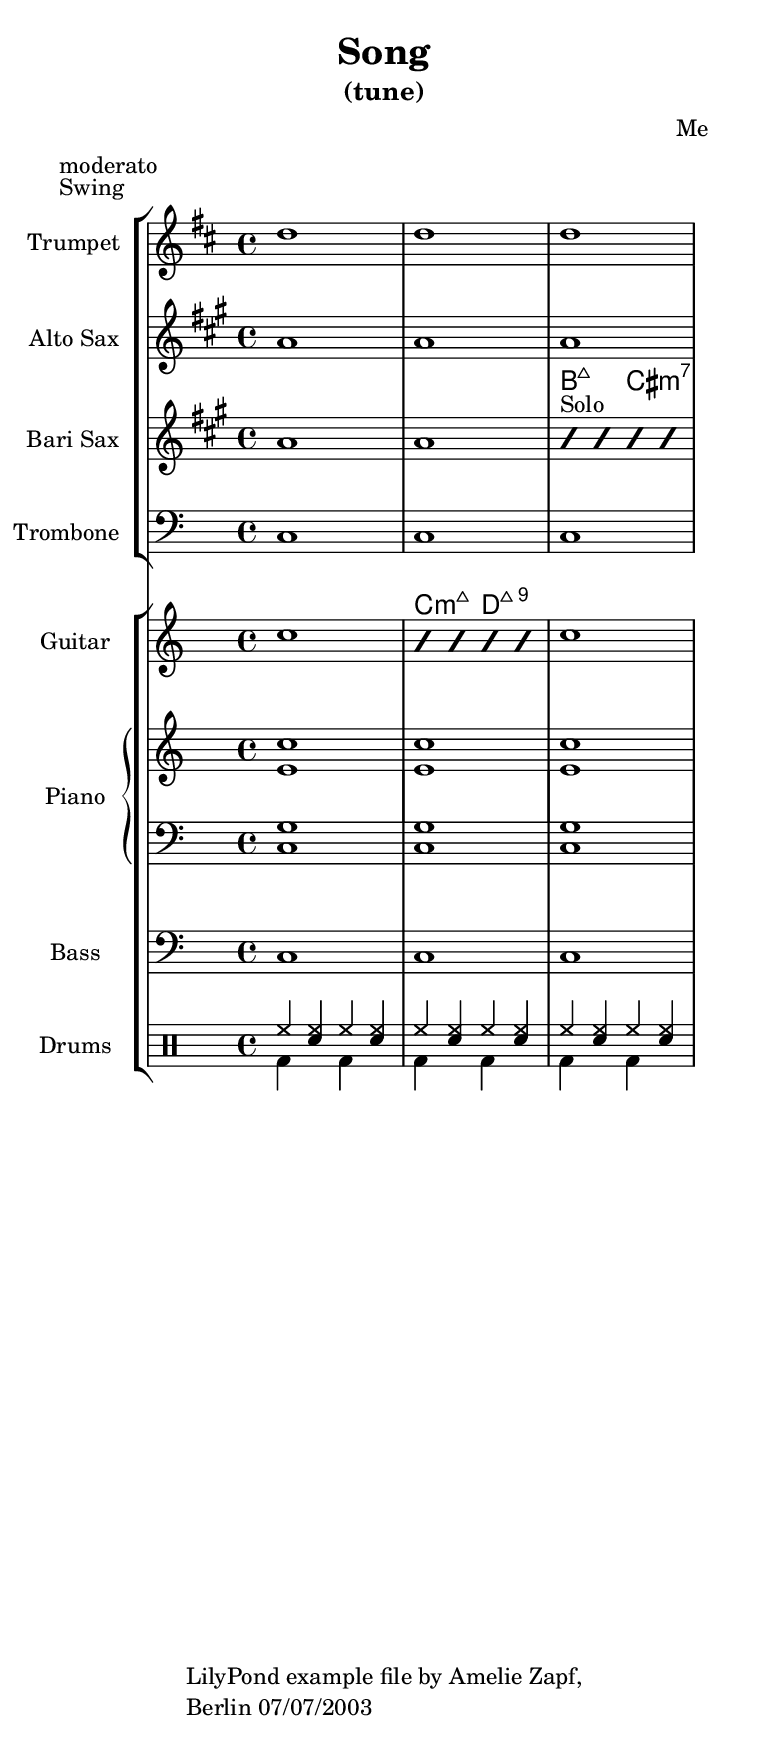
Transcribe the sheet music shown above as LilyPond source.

% DO NOT EDIT this file manually; it is automatically
% generated from Documentation/snippets/new
% Make any changes in Documentation/snippets/new/
% and then run scripts/auxiliar/makelsr.py
%
% This file is in the public domain.
%% Note: this file works from version 2.19.56
\version "2.19.56"

\header {
  lsrtags = "fretted-strings, keyboards, percussion, real-music, template"

  texidoc = "
This is quite an advanced template, for a jazz ensemble. Note that all
instruments are notated in @code{\\key c \\major}. This refers to the
key in concert pitch; the key will be automatically transposed if the
music is within a @code{\\transpose} section.

"
  doctitle = "Jazz combo template"
} % begin verbatim

\header {
  title = "Song"
  subtitle = "(tune)"
  composer = "Me"
  meter = "moderato"
  piece = "Swing"
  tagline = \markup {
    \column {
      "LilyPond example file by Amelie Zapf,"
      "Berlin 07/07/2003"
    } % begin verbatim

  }
}
% To make the example display in the documentation
\paper {
  paper-width = 130
}
%#(set-global-staff-size 16)
\include "english.ly"

%%%%%%%%%%%% Some macros %%%%%%%%%%%%%%%%%%%

sl = {
  \override NoteHead.style = #'slash
  \hide Stem
}
nsl = {
  \revert NoteHead.style
  \undo \hide Stem
}
crOn = \override NoteHead.style = #'cross
crOff = \revert NoteHead.style

%% insert chord name style stuff here.

jazzChords = { }

%%%%%%%%%%%% Keys'n'thangs %%%%%%%%%%%%%%%%%

global = { \time 4/4 }

Key = { \key c \major }

% ############ Horns ############

% ------ Trumpet ------
trpt = \transpose c d \relative c'' {
  \Key
  c1 | c | c |
}
trpHarmony = \transpose c' d {
  \jazzChords
}
trumpet = {
  \global
  \clef treble
  <<
    \trpt
  >>
}

% ------ Alto Saxophone ------
alto = \transpose c a \relative c' {
  \Key
  c1 | c | c |
}
altoHarmony = \transpose c' a {
  \jazzChords
}
altoSax = {
  \global
  \clef treble
  <<
    \alto
  >>
}

% ------ Baritone Saxophone ------
bari = \transpose c a' \relative c {
  \Key
  c1
  c1
  \sl
  d4^"Solo" d d d
  \nsl
}
bariHarmony = \transpose c' a \chordmode {
  \jazzChords s1 s d2:maj e:m7
}
bariSax = {
  \global
  \clef treble
  <<
    \bari
  >>
}

% ------ Trombone ------
tbone = \relative c {
  \Key
  c1 | c | c
}
tboneHarmony = \chordmode {
  \jazzChords
}
trombone = {
  \global
  \clef bass
  <<
    \tbone
  >>
}

% ############ Rhythm Section #############

% ------ Guitar ------
gtr = \relative c'' {
  \Key
  c1
  \sl
  b4 b b b
  \nsl
  c1
}
gtrHarmony = \chordmode {
  \jazzChords
  s1 c2:min7+ d2:maj9
}
guitar = {
  \global
  \clef treble
  <<
    \gtr
  >>
}

%% ------ Piano ------
rhUpper = \relative c'' {
  \voiceOne
  \Key
  c1 | c | c
}
rhLower = \relative c' {
  \voiceTwo
  \Key
  e1 | e | e
}

lhUpper = \relative c' {
  \voiceOne
  \Key
  g1 | g | g
}
lhLower = \relative c {
  \voiceTwo
  \Key
  c1 | c | c
}

PianoRH = {
  \clef treble
  \global
  <<
    \new Voice = "one" \rhUpper
    \new Voice = "two" \rhLower
  >>
}
PianoLH = {
  \clef bass
  \global
  <<
    \new Voice = "one" \lhUpper
    \new Voice = "two" \lhLower
  >>
}

piano = {
  <<
    \new Staff = "upper" \PianoRH
    \new Staff = "lower" \PianoLH
  >>
}

% ------ Bass Guitar ------
Bass = \relative c {
  \Key
  c1 | c | c
}
bass = {
  \global
  \clef bass
  <<
    \Bass
  >>
}

% ------ Drums ------
up = \drummode {
  \voiceOne
  hh4 <hh sn> hh <hh sn>
  hh4 <hh sn> hh <hh sn>
  hh4 <hh sn> hh <hh sn>
}
down = \drummode {
  \voiceTwo
  bd4 s bd s
  bd4 s bd s
  bd4 s bd s
}

drumContents = {
  \global
  <<
    \new DrumVoice \up
    \new DrumVoice \down
  >>
}

%%%%%%%%% It All Goes Together Here %%%%%%%%%%%%%%%%%%%%%%

\score {
  <<
    \new StaffGroup = "horns" <<
      \new Staff = "trumpet" \with { instrumentName = #"Trumpet" }
      \trumpet
      \new Staff = "altosax" \with { instrumentName = #"Alto Sax" }
      \altoSax
      \new ChordNames = "barichords" \with { instrumentName = #"Trumpet" }
      \bariHarmony
      \new Staff = "barisax" \with { instrumentName = #"Bari Sax" }
      \bariSax
      \new Staff = "trombone" \with { instrumentName = #"Trombone" }
      \trombone
    >>

    \new StaffGroup = "rhythm" <<
      \new ChordNames = "chords" \gtrHarmony
      \new Staff = "guitar" \with { instrumentName = #"Guitar" }
      \guitar
      \new PianoStaff = "piano" \with {
        instrumentName = #"Piano"
        midiInstrument = #"acoustic grand"
      }
      \piano
      \new Staff = "bass" \with { instrumentName = #"Bass" }
      \bass
      \new DrumStaff \with { instrumentName = #"Drums" }
      \drumContents
    >>
  >>
  \layout {
    \context { \Staff \RemoveEmptyStaves }
    \context {
      \Score
      \override BarNumber.padding = #3
      \override RehearsalMark.padding = #2
      skipBars = ##t
    }
  }
  \midi { }
}
